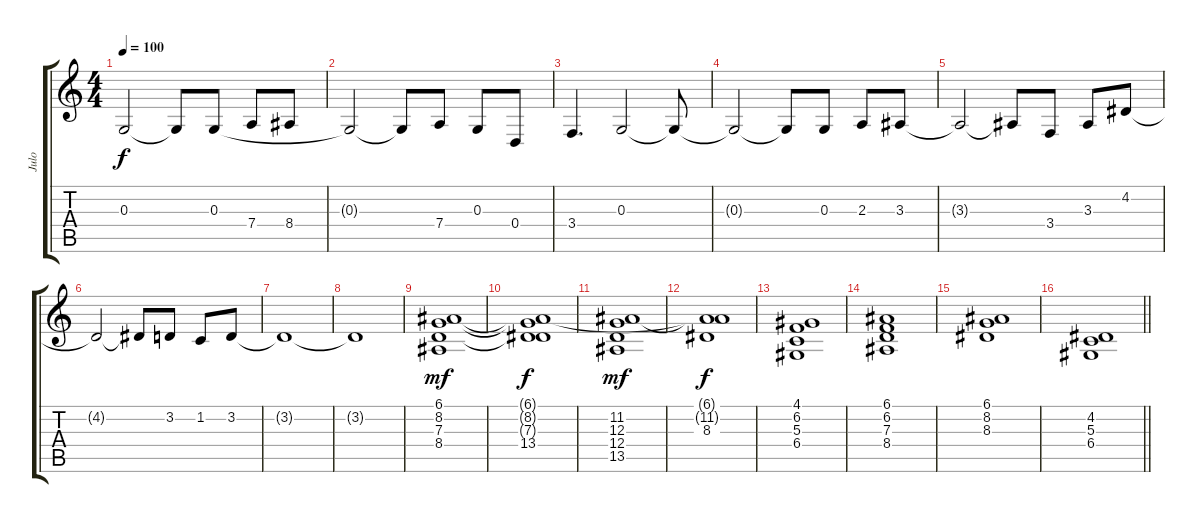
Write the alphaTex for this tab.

\track ("Julo" "Julo") {instrument lead1square}
\staff {score tabs}
\tuning (E4 B3 G3 D3 A2 E2) {hide}
\ts (4 4)
\tempo 100
\clef g2
\ks c
0.3{t}.2{dy f} 0.3{t}.8 0.3.8 7.4.8 8.4.8 |
0.3{t}.2 0.3{t}.8 7.4.8 0.3.8 0.4.8 |
3.4.4{d} 0.3.2 0.3{t}.8 |
0.3{t}.2 0.3{t}.8 0.3.8 2.3.8 3.3.8 |
3.3{t}.2 3.3{t}.8 3.4.8 3.3.8 4.2.8 |
4.2{t}.2 4.2{t}.8 3.2.8 1.2.8 3.2.8 |
3.2{t}.1 |
3.2{t}.1 |
(6.1 8.2 7.3 8.4).1{dy mf volume 10 instrument stringensemble1} |
(6.1{t} 8.2{t} 7.3{t} 13.4).1{dy f} |
(11.2 12.3 12.4 13.5).1{dy mf} |
(6.1{t} 11.2{t} 8.3).1{dy f} |
(4.1 6.2 5.3 6.4).1 |
(6.1 6.2 7.3 8.4).1 |
(6.1 8.2 8.3).1 |
\barLineRight lightlight
(4.2 5.3 6.4).1
